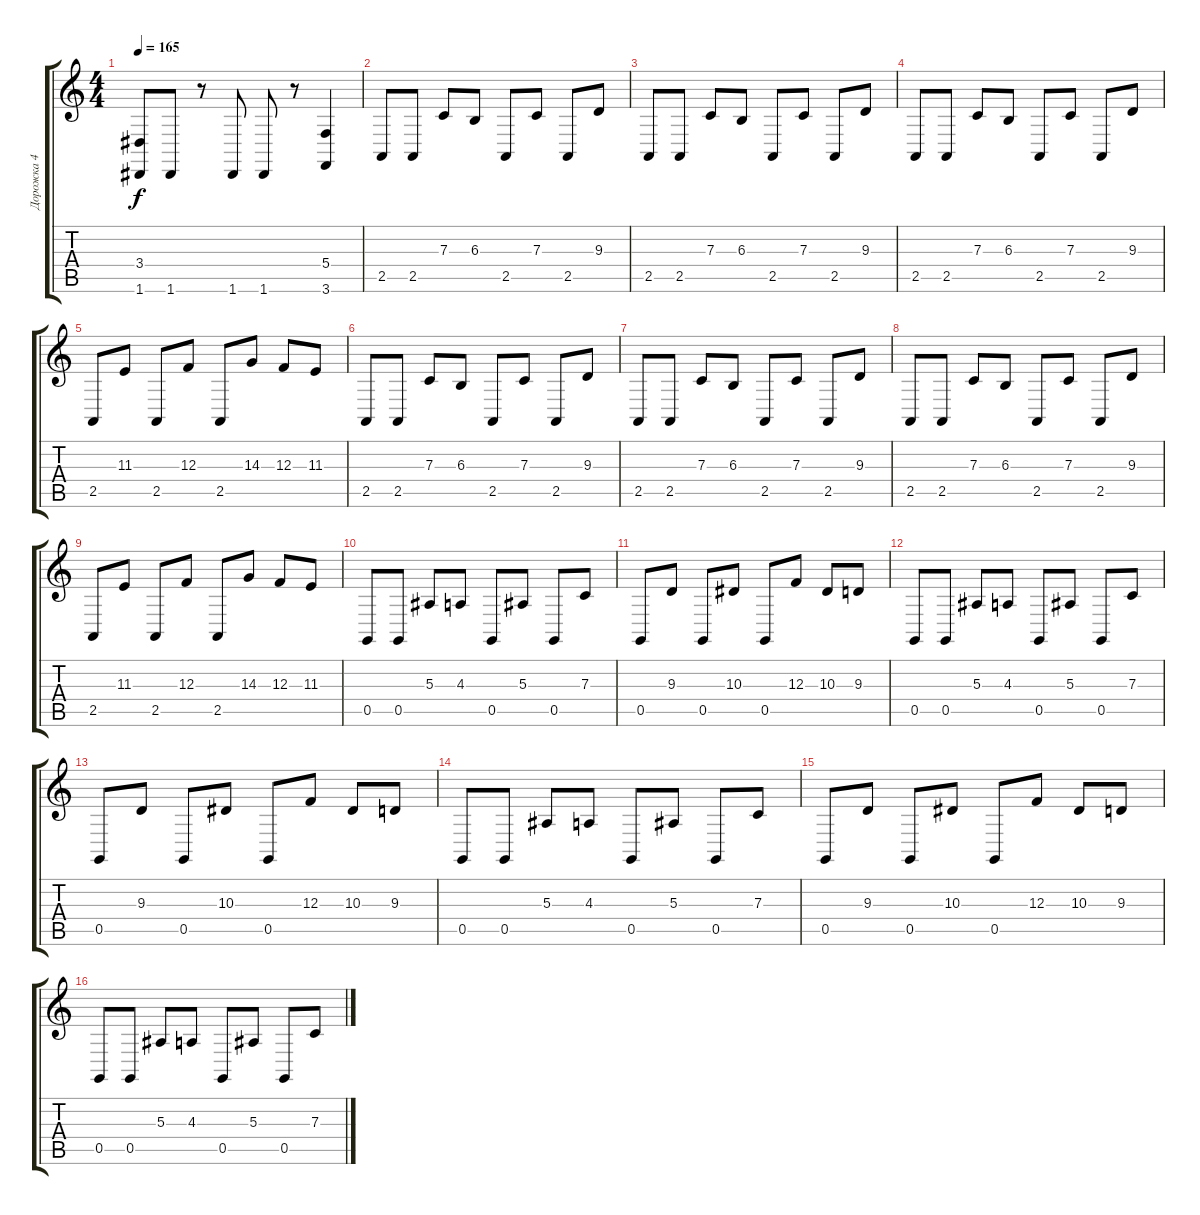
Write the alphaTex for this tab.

\track ("Дорожка 4" "Дорожка 4") {instrument acousticgrandpiano}
\staff {score tabs}
\tuning (D4 A3 F3 C3 G2 D2) {hide}
\ts (4 4)
\tempo 165
\clef g2
\ks c
(3.4{t} 1.6{t}).8{dy f} 1.6.8 r.8 1.6.8 1.6.8 r.8 (5.4 3.6).4 |
2.5.8 2.5.8 7.3.8 6.3.8 2.5.8 7.3.8 2.5.8 9.3.8 |
2.5.8 2.5.8 7.3.8 6.3.8 2.5.8 7.3.8 2.5.8 9.3.8 |
2.5.8 2.5.8 7.3.8 6.3.8 2.5.8 7.3.8 2.5.8 9.3.8 |
2.5.8 11.3.8 2.5.8 12.3.8 2.5.8 14.3.8 12.3.8 11.3.8 |
2.5.8 2.5.8 7.3.8 6.3.8 2.5.8 7.3.8 2.5.8 9.3.8 |
2.5.8 2.5.8 7.3.8 6.3.8 2.5.8 7.3.8 2.5.8 9.3.8 |
2.5.8 2.5.8 7.3.8 6.3.8 2.5.8 7.3.8 2.5.8 9.3.8 |
2.5.8 11.3.8 2.5.8 12.3.8 2.5.8 14.3.8 12.3.8 11.3.8 |
0.5.8 0.5.8 5.3.8 4.3.8 0.5.8 5.3.8 0.5.8 7.3.8 |
0.5.8 9.3.8 0.5.8 10.3.8 0.5.8 12.3.8 10.3.8 9.3.8 |
0.5.8 0.5.8 5.3.8 4.3.8 0.5.8 5.3.8 0.5.8 7.3.8 |
0.5.8 9.3.8 0.5.8 10.3.8 0.5.8 12.3.8 10.3.8 9.3.8 |
0.5.8 0.5.8 5.3.8 4.3.8 0.5.8 5.3.8 0.5.8 7.3.8 |
0.5.8 9.3.8 0.5.8 10.3.8 0.5.8 12.3.8 10.3.8 9.3.8 |
0.5.8 0.5.8 5.3.8 4.3.8 0.5.8 5.3.8 0.5.8 7.3.8
